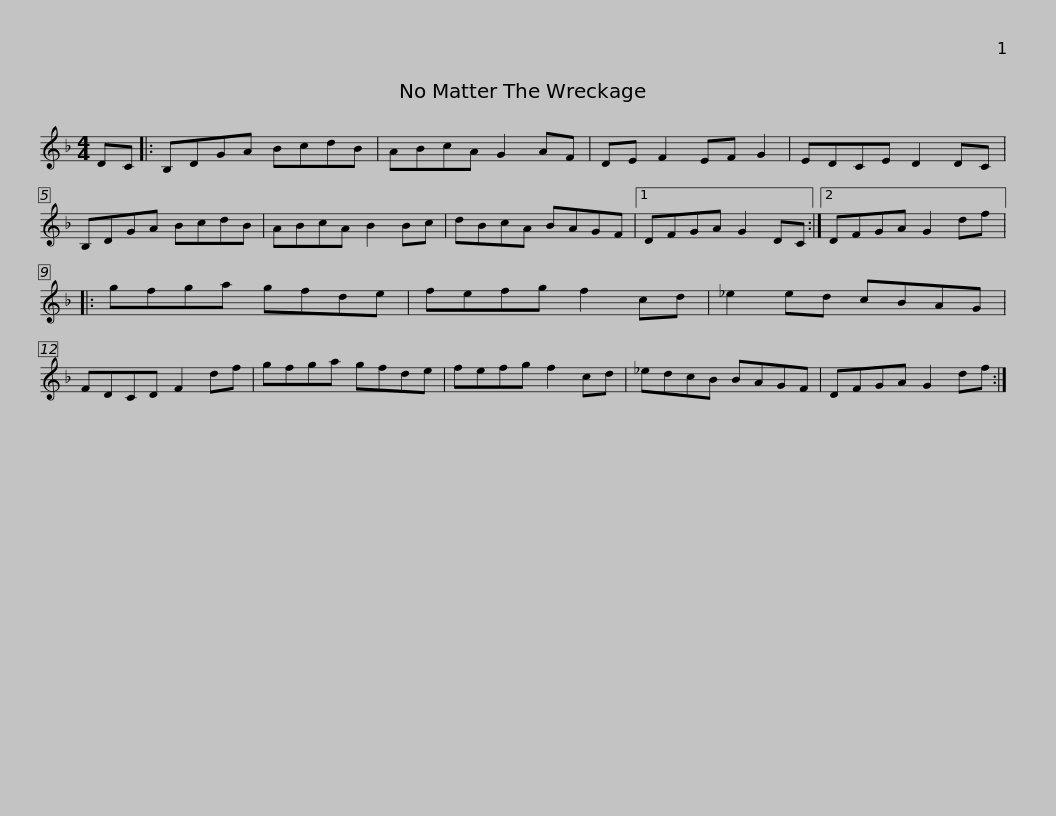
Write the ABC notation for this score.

X:1
L:1/8
M:4/4
I:linebreak $
K:F
V:1 treble
V:1
 DC |: B,DGA BcdB | ABcA G2 AF | DE F2 EF G2 | EDCE D2 DC | %5
 B,DGA BcdB |$ ABcA B2 Bc | dBcA BAGF |1 DFGA G2 DC :|2 DFGA G2 df |: %10
 gfga gfde | fefg f2 cd |$ _e2 ed cBAG | FDCD F2 df | gfga gfde | %15
 fefg f2 cd | _edcB BAGF | DFGA G2 df :| %18
